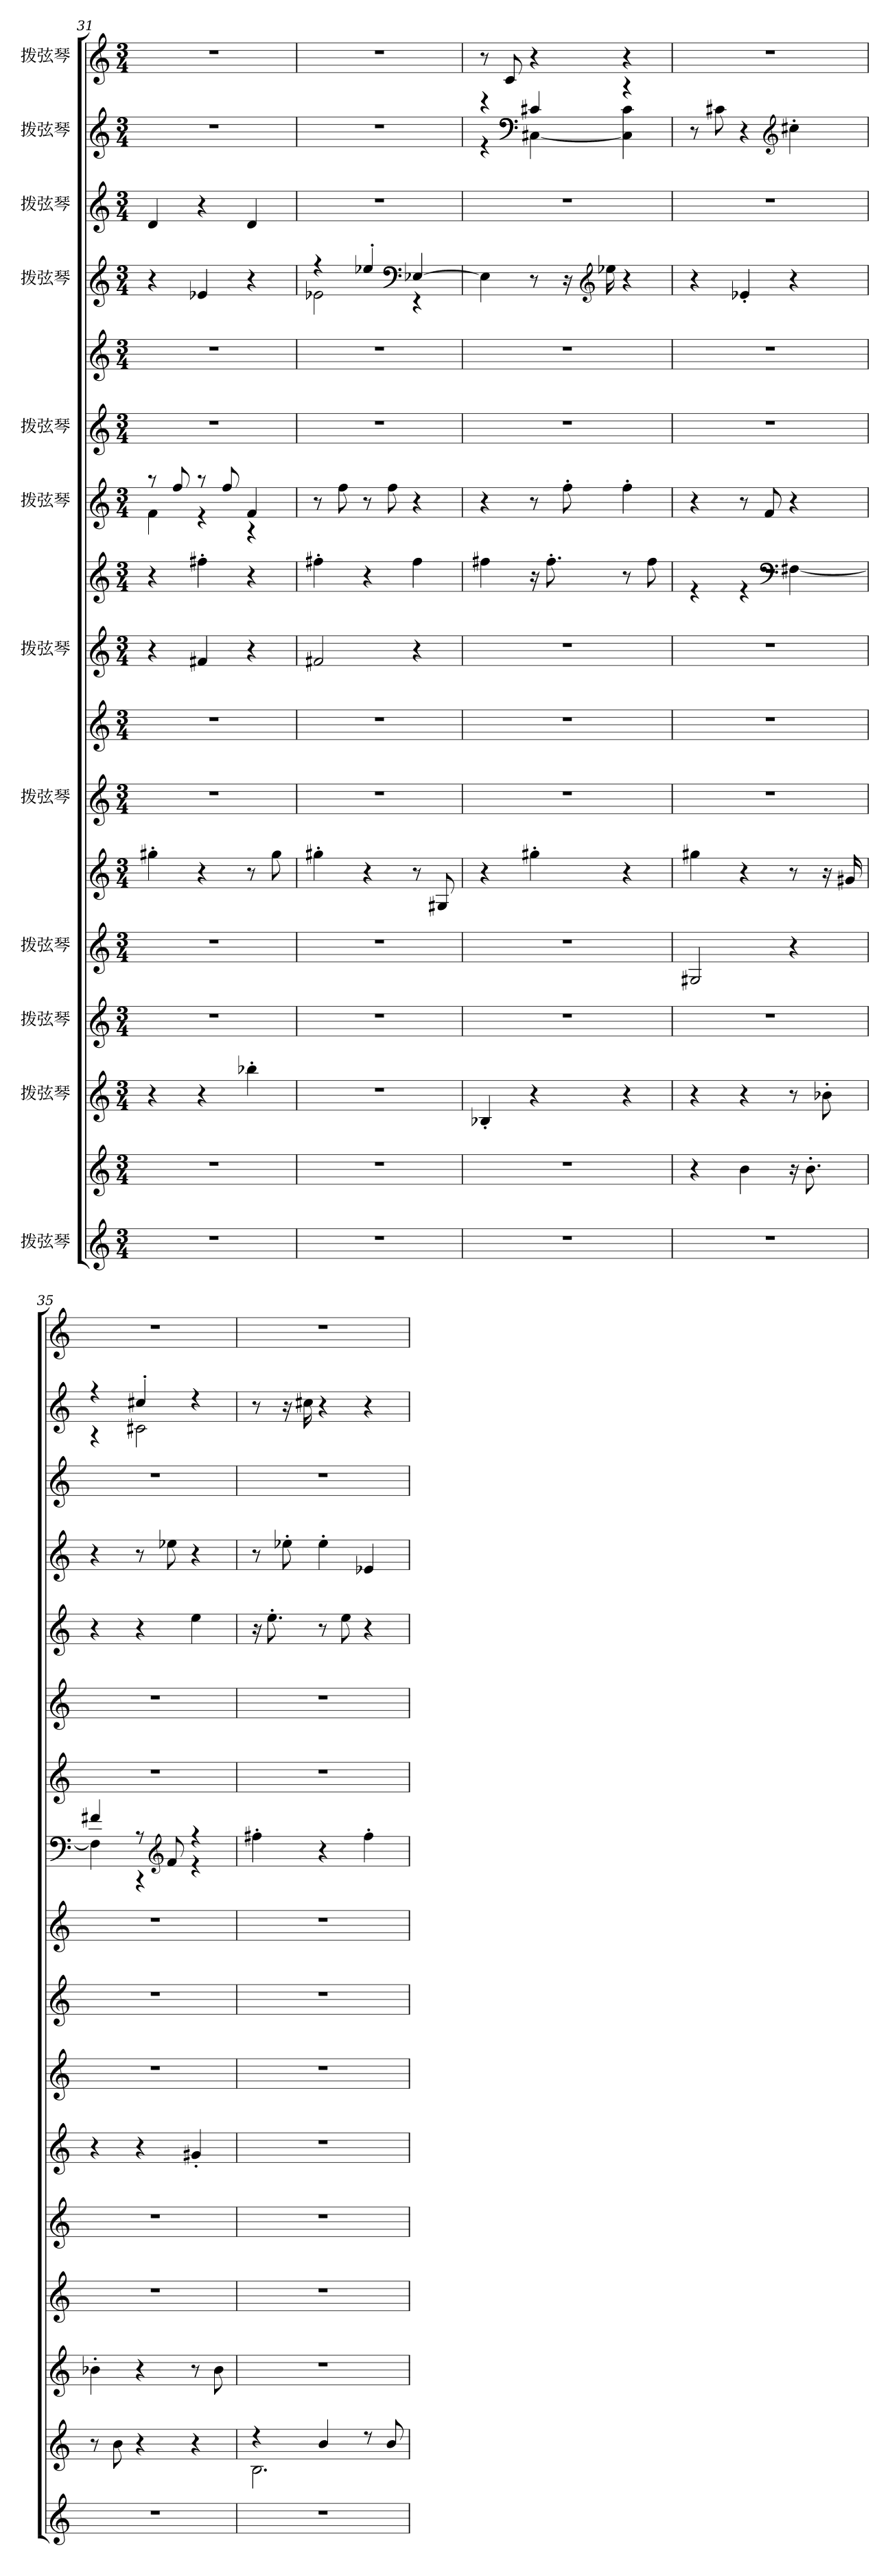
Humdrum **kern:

**kern	**kern	**kern	**kern	**kern	**kern	**kern	**kern	**kern	**kern	**kern	**kern	**kern	**kern	**kern	**kern	**kern
*part12	*part12	*part11	*part10	*part9	*part9	*part8	*part8	*part7	*part7	*part6	*part5	*part5	*part4	*part3	*part2	*part1
*staff17	*staff16	*staff15	*staff14	*staff13	*staff12	*staff11	*staff10	*staff9	*staff8	*staff7	*staff6	*staff5	*staff4	*staff3	*staff2	*staff1
*I"拨弦琴	*	*I"拨弦琴	*I"拨弦琴	*I"拨弦琴	*	*I"拨弦琴	*	*I"拨弦琴	*	*I"拨弦琴	*I"拨弦琴	*	*I"拨弦琴	*I"拨弦琴	*I"拨弦琴	*I"拨弦琴
*clefG2	*clefG2	*clefG2	*clefG2	*clefG2	*clefG2	*clefG2	*clefG2	*clefG2	*clefG2	*clefG2	*clefG2	*clefG2	*clefG2	*clefG2	*clefG2	*clefG2
*k[]	*k[]	*k[]	*k[]	*k[]	*k[]	*k[]	*k[]	*k[]	*k[]	*k[]	*k[]	*k[]	*k[]	*k[]	*k[]	*k[]
*M3/4	*M3/4	*M3/4	*M3/4	*M3/4	*M3/4	*M3/4	*M3/4	*M3/4	*M3/4	*M3/4	*M3/4	*M3/4	*M3/4	*M3/4	*M3/4	*M3/4
=31	=31	=31	=31	=31	=31	=31	=31	=31	=31	=31	=31	=31	=31	=31	=31	=31
*	*	*	*	*	*	*	*	*	*	*^	*	*	*	*	*	*
2.r	2.r	4r	2.r	2.r	4gg#X'\	2.r	2.r	4r	4r	8r	4f\	2.r	2.r	4r	4d/	2.r	2.r
.	.	.	.	.	.	.	.	.	.	8ff/	.	.	.	.	.	.	.
.	.	4r	.	.	4r	.	.	4f#X/	4ff#X'\	8r	4r	.	.	4e-X/	4r	.	.
.	.	.	.	.	.	.	.	.	.	8ff/	.	.	.	.	.	.	.
.	.	4bb-X'\	.	.	8r	.	.	4r	4r	4f/	4r	.	.	4r	4d/	.	.
.	.	.	.	.	8gg#\	.	.	.	.	.	.	.	.	.	.	.	.
*	*	*	*	*	*	*	*	*	*	*v	*v	*	*	*	*	*	*
=32	=32	=32	=32	=32	=32	=32	=32	=32	=32	=32	=32	=32	=32	=32	=32	=32
*	*	*	*	*	*	*	*	*	*	*	*	*	*^	*	*	*
2.r	2.r	2.r	2.r	2.r	4gg#X'\	2.r	2.r	2f#X/	4ff#X'\	8r	2.r	2.r	4r	2e-X\	2.r	2.r	2.r
.	.	.	.	.	.	.	.	.	.	8ff\	.	.	.	.	.	.	.
.	.	.	.	.	4r	.	.	.	4r	8r	.	.	4ee-X'/	.	.	.	.
.	.	.	.	.	.	.	.	.	.	8ff\	.	.	.	.	.	.	.
*	*	*	*	*	*	*	*	*	*	*	*	*	*clefF4	*	*	*	*
.	.	.	.	.	8r	.	.	4r	4ff#\	4r	.	.	[4E-X/	4r	.	.	.
.	.	.	.	.	8G#X/	.	.	.	.	.	.	.	.	.	.	.	.
*	*	*	*	*	*	*	*	*	*	*	*	*	*v	*v	*	*	*
=33	=33	=33	=33	=33	=33	=33	=33	=33	=33	=33	=33	=33	=33	=33	=33	=33
*	*	*	*	*	*	*	*	*	*	*	*	*	*	*	*^	*
2.r	2.r	4B-X'/	2.r	2.r	4r	2.r	2.r	2.r	4ff#X\	4r	2.r	2.r	4E-\]	2.r	4r	4r	8r
.	.	.	.	.	.	.	.	.	.	.	.	.	.	.	.	.	8c/
*	*	*	*	*	*	*	*	*	*	*	*	*	*	*	*clefF4	*	*
.	.	4r	.	.	4gg#X'\	.	.	.	16r	8r	.	.	8r	.	4c#X/	[4C#X\	4r
.	.	.	.	.	.	.	.	.	8.ff#'\	.	.	.	.	.	.	.	.
.	.	.	.	.	.	.	.	.	.	8ff'\	.	.	16r	.	.	.	.
*	*	*	*	*	*	*	*	*	*	*	*	*	*clefG2	*	*	*	*
.	.	.	.	.	.	.	.	.	.	.	.	.	16ee-X\	.	.	.	.
.	.	4r	.	.	4r	.	.	.	8r	4ff'\	.	.	4r	.	4r	4C#\] 4c#\	4r
.	.	.	.	.	.	.	.	.	8ff#\	.	.	.	.	.	.	.	.
*	*	*	*	*	*	*	*	*	*	*	*	*	*	*	*v	*v	*
!!LO:PB:g=z
=34	=34	=34	=34	=34	=34	=34	=34	=34	=34	=34	=34	=34	=34	=34	=34	=34
*	*	*	*	*	*	*	*	*	*^	*	*	*	*	*	*	*
2.r	4r	4r	2.r	2G#X/	4gg#X\	2.r	2.r	2.r	2.r	4r	4r	2.r	2.r	4r	2.r	8r	2.r
.	.	.	.	.	.	.	.	.	.	.	.	.	.	.	.	8c#X\	.
.	4b\	4r	.	.	4r	.	.	.	.	4r	8r	.	.	4e-X'/	.	4r	.
.	.	.	.	.	.	.	.	.	.	.	8f/	.	.	.	.	.	.
*	*	*	*	*	*	*	*	*	*clefF4	*	*	*	*	*	*	*clefG2	*
.	16r	8r	.	4r	8r	.	.	.	.	[4F#X\	4r	.	.	4r	.	4cc#X'\	.
.	8.b'\	.	.	.	.	.	.	.	.	.	.	.	.	.	.	.	.
.	.	8b-X'\	.	.	16r	.	.	.	.	.	.	.	.	.	.	.	.
.	.	.	.	.	16g#X/	.	.	.	.	.	.	.	.	.	.	.	.
=35	=35	=35	=35	=35	=35	=35	=35	=35	=35	=35	=35	=35	=35	=35	=35	=35	=35
*	*	*	*	*	*	*	*	*	*	*	*	*	*	*	*	*^	*
2.r	8r	4b-X'\	2.r	2.r	4r	2.r	2.r	2.r	4f#X/	4F#\]	2.r	2.r	4r	4r	2.r	4r	4r	2.r
.	8b\	.	.	.	.	.	.	.	.	.	.	.	.	.	.	.	.	.
.	4r	4r	.	.	4r	.	.	.	8r	4r	.	.	4r	8r	.	4cc#X'/	2c#X\	.
*	*	*	*	*	*	*	*	*	*clefG2	*	*	*	*	*	*	*	*	*
.	.	.	.	.	.	.	.	.	8f#/	.	.	.	.	8ee-X\	.	.	.	.
.	4r	8r	.	.	4g#X'/	.	.	.	4r	4r	.	.	4ee\	4r	.	4r	.	.
.	.	8b-\	.	.	.	.	.	.	.	.	.	.	.	.	.	.	.	.
*	*	*	*	*	*	*	*	*	*v	*v	*	*	*	*	*	*v	*v	*
=36	=36	=36	=36	=36	=36	=36	=36	=36	=36	=36	=36	=36	=36	=36	=36	=36
*	*^	*	*	*	*	*	*	*	*	*	*	*	*	*	*	*
2.r	4r	2.B\	2.r	2.r	2.r	2.r	2.r	2.r	2.r	4ff#X'\	2.r	2.r	16r	8r	2.r	8r	2.r
.	.	.	.	.	.	.	.	.	.	.	.	.	8.ee'\	.	.	.	.
.	.	.	.	.	.	.	.	.	.	.	.	.	.	8ee-X'\	.	16r	.
.	.	.	.	.	.	.	.	.	.	.	.	.	.	.	.	16cc#X\	.
.	4b/	.	.	.	.	.	.	.	.	4r	.	.	8r	4ee-'\	.	4r	.
.	.	.	.	.	.	.	.	.	.	.	.	.	8ee\	.	.	.	.
.	8r	.	.	.	.	.	.	.	.	4ff#'\	.	.	4r	4e-X/	.	4r	.
.	8b/	.	.	.	.	.	.	.	.	.	.	.	.	.	.	.	.
*	*v	*v	*	*	*	*	*	*	*	*	*	*	*	*	*	*	*
=	=	=	=	=	=	=	=	=	=	=	=	=	=	=	=	=
*-	*-	*-	*-	*-	*-	*-	*-	*-	*-	*-	*-	*-	*-	*-	*-	*-
